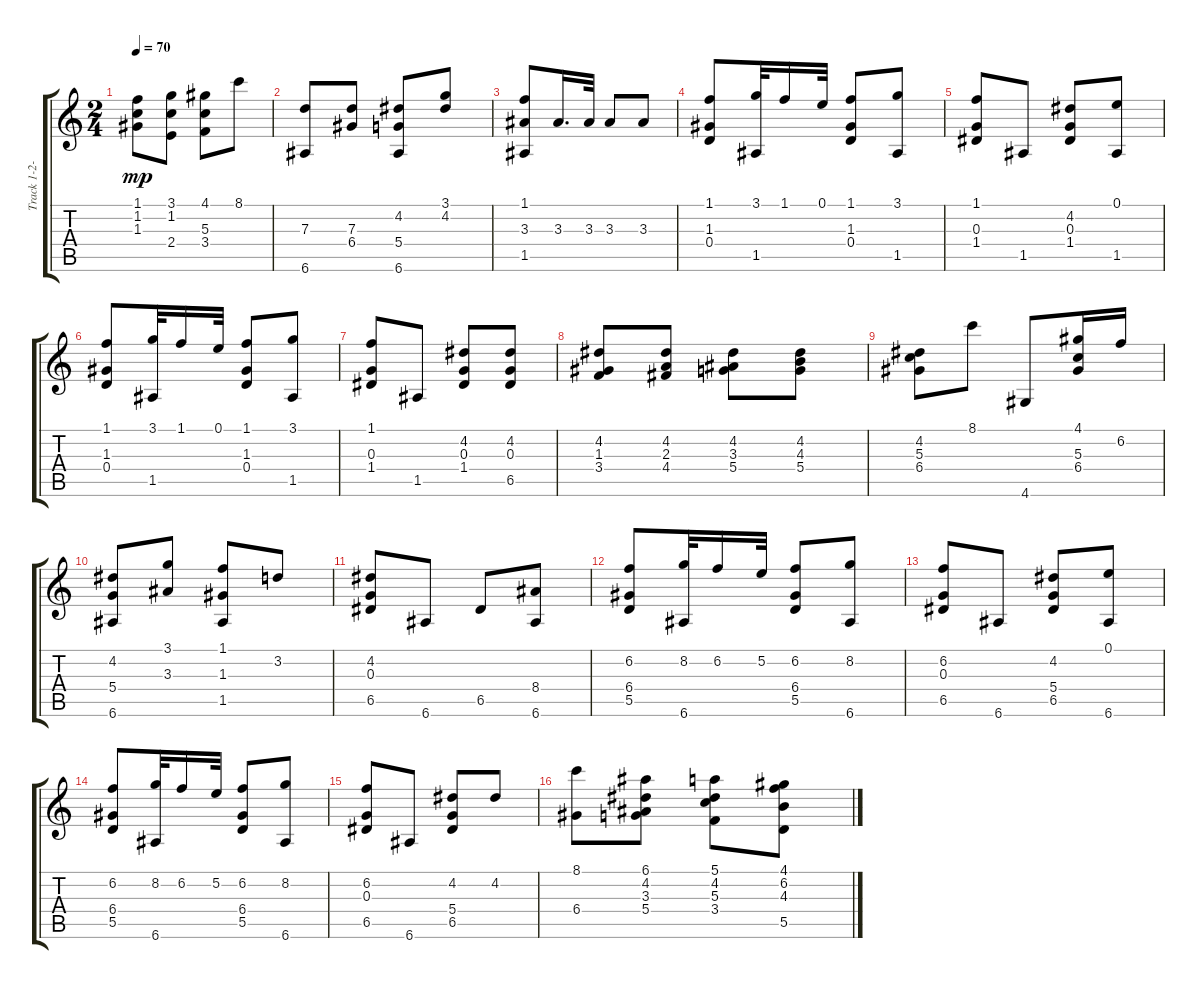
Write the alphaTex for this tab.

\track ("Track 1-2-3" "Track 1-2-") {instrument acousticguitarnylon}
\staff {score tabs}
\tuning (E4 B3 G3 D3 A2 E2) {hide}
\ts (2 4)
\tempo 70
\clef g2
\ks c
(1.1 1.2 1.3).8{dy mp} (3.1 1.2 2.4).8 (4.1 5.3 3.4).8 8.1.8 |
(7.3 6.6).8 (7.3 6.4).8 (4.2 5.4 6.6).8 (3.1 4.2).8 |
(1.1 3.3 1.5).8 3.3.16{d} 3.3.32 3.3.8 3.3.8 |
(1.1 1.3 0.4).8 (3.1 1.5).32 1.1.16 0.1.32 (1.1 1.3 0.4).8 (3.1 1.5).8 |
(1.1 0.3 1.4).8 1.5.8 (4.2 0.3 1.4).8 (0.1 1.5).8 |
(1.1 1.3 0.4).8 (3.1 1.5).32 1.1.16 0.1.32 (1.1 1.3 0.4).8 (3.1 1.5).8 |
(1.1 0.3 1.4).8 1.5.8 (4.2 0.3 1.4).8 (4.2 0.3 6.5).8 |
(4.2 1.3 3.4).8 (4.2 2.3 4.4).8 (4.2 3.3 5.4).8 (4.2 4.3 5.4).8 |
(4.2 5.3 6.4).8 8.1.8 4.6.8 (4.1 5.3 6.4).16 6.2.16 |
(4.2 5.4 6.6).8 (3.1 3.3).8 (1.1 1.3 1.5).8 3.2.8 |
(4.2 0.3 6.5).8 6.6.8 6.5.8 (8.4 6.6).8 |
(6.2 6.4 5.5).8 (8.2 6.6).32 6.2.16 5.2.32 (6.2 6.4 5.5).8 (8.2 6.6).8 |
(6.2 0.3 6.5).8 6.6.8 (4.2 5.4 6.5).8 (0.1 6.6).8 |
(6.2 6.4 5.5).8 (8.2 6.6).32 6.2.16 5.2.32 (6.2 6.4 5.5).8 (8.2 6.6).8 |
(6.2 0.3 6.5).8 6.6.8 (4.2 5.4 6.5).8 4.2.8 |
(8.1 6.4).8 (6.1 4.2 3.3 5.4).8 (5.1 4.2 5.3 3.4).8 (4.1 6.2 4.3 5.5).8
